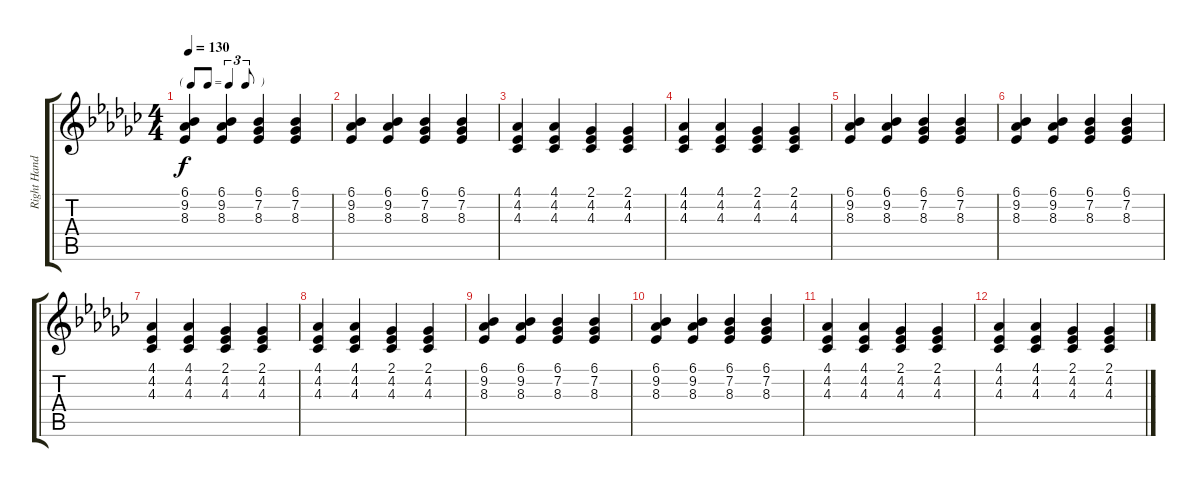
\track ("Right Hand" "Right Hand") {instrument acousticgrandpiano}
\staff {score tabs}
\tuning (E4 B3 G3 D3 A2 E2) {hide}
\ts (4 4)
\tf triplet8th
\tempo 130
\clef g2
\ks gb
(6.1 9.2 8.3).4{dy f} (6.1 9.2 8.3).4 (6.1 7.2 8.3).4 (6.1 7.2 8.3).4 |
(6.1 9.2 8.3).4 (6.1 9.2 8.3).4 (6.1 7.2 8.3).4 (6.1 7.2 8.3).4 |
(4.1 4.2 4.3).4 (4.1 4.2 4.3).4 (2.1 4.2 4.3).4 (2.1 4.2 4.3).4 |
(4.1 4.2 4.3).4 (4.1 4.2 4.3).4 (2.1 4.2 4.3).4 (2.1 4.2 4.3).4 |
(6.1 9.2 8.3).4 (6.1 9.2 8.3).4 (6.1 7.2 8.3).4 (6.1 7.2 8.3).4 |
(6.1 9.2 8.3).4 (6.1 9.2 8.3).4 (6.1 7.2 8.3).4 (6.1 7.2 8.3).4 |
(4.1 4.2 4.3).4 (4.1 4.2 4.3).4 (2.1 4.2 4.3).4 (2.1 4.2 4.3).4 |
(4.1 4.2 4.3).4 (4.1 4.2 4.3).4 (2.1 4.2 4.3).4 (2.1 4.2 4.3).4 |
(6.1 9.2 8.3).4 (6.1 9.2 8.3).4 (6.1 7.2 8.3).4 (6.1 7.2 8.3).4 |
(6.1 9.2 8.3).4 (6.1 9.2 8.3).4 (6.1 7.2 8.3).4 (6.1 7.2 8.3).4 |
(4.1 4.2 4.3).4 (4.1 4.2 4.3).4 (2.1 4.2 4.3).4 (2.1 4.2 4.3).4 |
(4.1 4.2 4.3).4 (4.1 4.2 4.3).4 (2.1 4.2 4.3).4 (2.1 4.2 4.3).4
